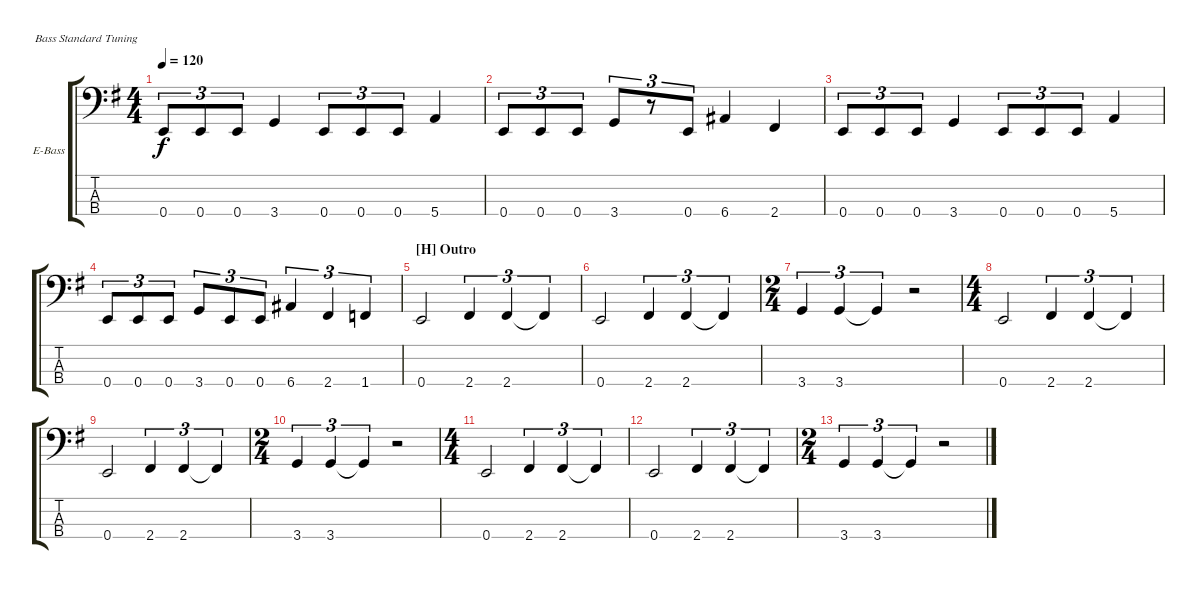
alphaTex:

\defaultSystemsLayout 4
\bracketExtendMode groupsimilarinstruments
\firstSystemTrackNameOrientation horizontal
\otherSystemsTrackNameOrientation horizontal
\track ("Electric Bass" "E-Bass") {multiBarRest instrument electricbasspick}
\staff {score tabs}
\tuning (G2 D2 A1 E1)
\ts (4 4)
\tempo 120
\clef f4
\ks g
0.4.8{tu (3 2) dy f} 0.4.8{tu (3 2)} 0.4.8{tu (3 2)} 3.4.4 0.4.8{tu (3 2)} 0.4.8{tu (3 2)} 0.4.8{tu (3 2)} 5.4.4 |
0.4.8{tu (3 2)} 0.4.8{tu (3 2)} 0.4.8{tu (3 2)} 3.4.8{tu (3 2)} r.8{tu (3 2)} 0.4.8{tu (3 2)} 6.4.4 2.4.4 |
0.4.8{tu (3 2)} 0.4.8{tu (3 2)} 0.4.8{tu (3 2)} 3.4.4 0.4.8{tu (3 2)} 0.4.8{tu (3 2)} 0.4.8{tu (3 2)} 5.4.4 |
0.4.8{tu (3 2)} 0.4.8{tu (3 2)} 0.4.8{tu (3 2)} 3.4.8{tu (3 2)} 0.4.8{tu (3 2)} 0.4.8{tu (3 2)} 6.4.4{tu (3 2)} 2.4.4{tu (3 2)} 1.4.4{tu (3 2)} |
\section ("H" "Outro")
0.4.2 2.4.4{tu (3 2)} 2.4.4{tu (3 2)} 2.4{t}.4{tu (3 2)} |
0.4.2 2.4.4{tu (3 2)} 2.4.4{tu (3 2)} 2.4{t}.4{tu (3 2)} |
\ts (2 4)
3.4.4{tu (3 2)} 3.4.4{tu (3 2)} 3.4{t}.4{tu (3 2)} r.2 |
\ts (4 4)
0.4.2 2.4.4{tu (3 2)} 2.4.4{tu (3 2)} 2.4{t}.4{tu (3 2)} |
0.4.2 2.4.4{tu (3 2)} 2.4.4{tu (3 2)} 2.4{t}.4{tu (3 2)} |
\ts (2 4)
3.4.4{tu (3 2)} 3.4.4{tu (3 2)} 3.4{t}.4{tu (3 2)} r.2 |
\ts (4 4)
0.4.2 2.4.4{tu (3 2)} 2.4.4{tu (3 2)} 2.4{t}.4{tu (3 2)} |
0.4.2 2.4.4{tu (3 2)} 2.4.4{tu (3 2)} 2.4{t}.4{tu (3 2)} |
\ts (2 4)
3.4.4{tu (3 2)} 3.4.4{tu (3 2)} 3.4{t}.4{tu (3 2)} r.2
